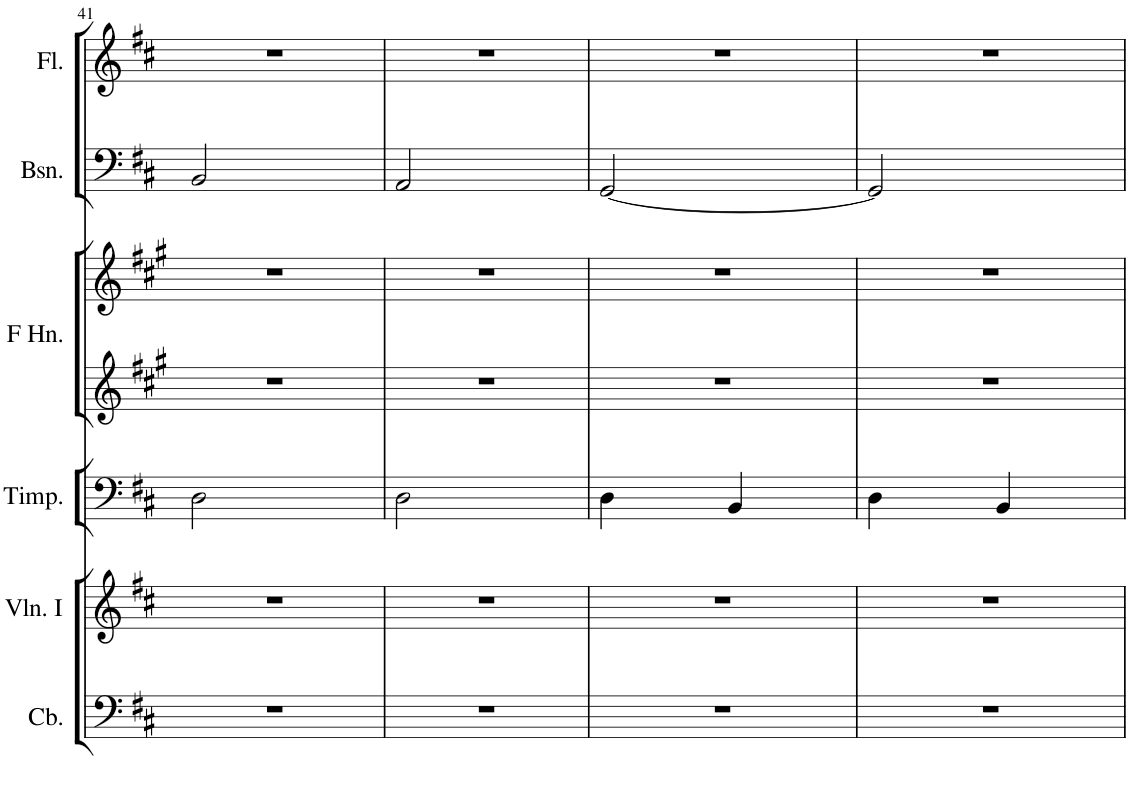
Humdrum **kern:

**kern	**kern	**kern	**kern	**kern	**kern	**kern
*part6	*part5	*part4	*part3	*part3	*part2	*part1
*staff7	*staff6	*staff5	*staff4	*staff3	*staff2	*staff1
*I"Contrabasses	*I"Violins I	*I"Timpani	*I"Horns in F	*	*I"Bassoons	*I"Flutes
*I'Cb.	*I'Vln. I	*I'Timp.	*	*	*I'Bsn.	*I'Fl.
!!LO:PB:g=z
*clefF4	*clefG2	*clefF4	*clefG2	*clefG2	*clefF4	*clefG2
*Trd7c12	*	*	*Trd4c7	*Trd4c7	*	*
*k[f#c#]	*k[f#c#]	*k[f#c#]	*k[f#c#g#]	*k[f#c#g#]	*k[f#c#]	*k[f#c#]
*M2/4	*M2/4	*M2/4	*M2/4	*M2/4	*M2/4	*M2/4
=41	=41	=41	=41	=41	=41	=41
2r	2r	2D\	2r	2r	2BB/	2r
=42	=42	=42	=42	=42	=42	=42
2r	2r	2D\	2r	2r	2AA/	2r
=43	=43	=43	=43	=43	=43	=43
2r	2r	4D\	2r	2r	[2GG/	2r
.	.	4BB/	.	.	.	.
=44	=44	=44	=44	=44	=44	=44
2r	2r	4D\	2r	2r	2GG/]	2r
.	.	4BB/	.	.	.	.
=	=	=	=	=	=	=
*-	*-	*-	*-	*-	*-	*-
